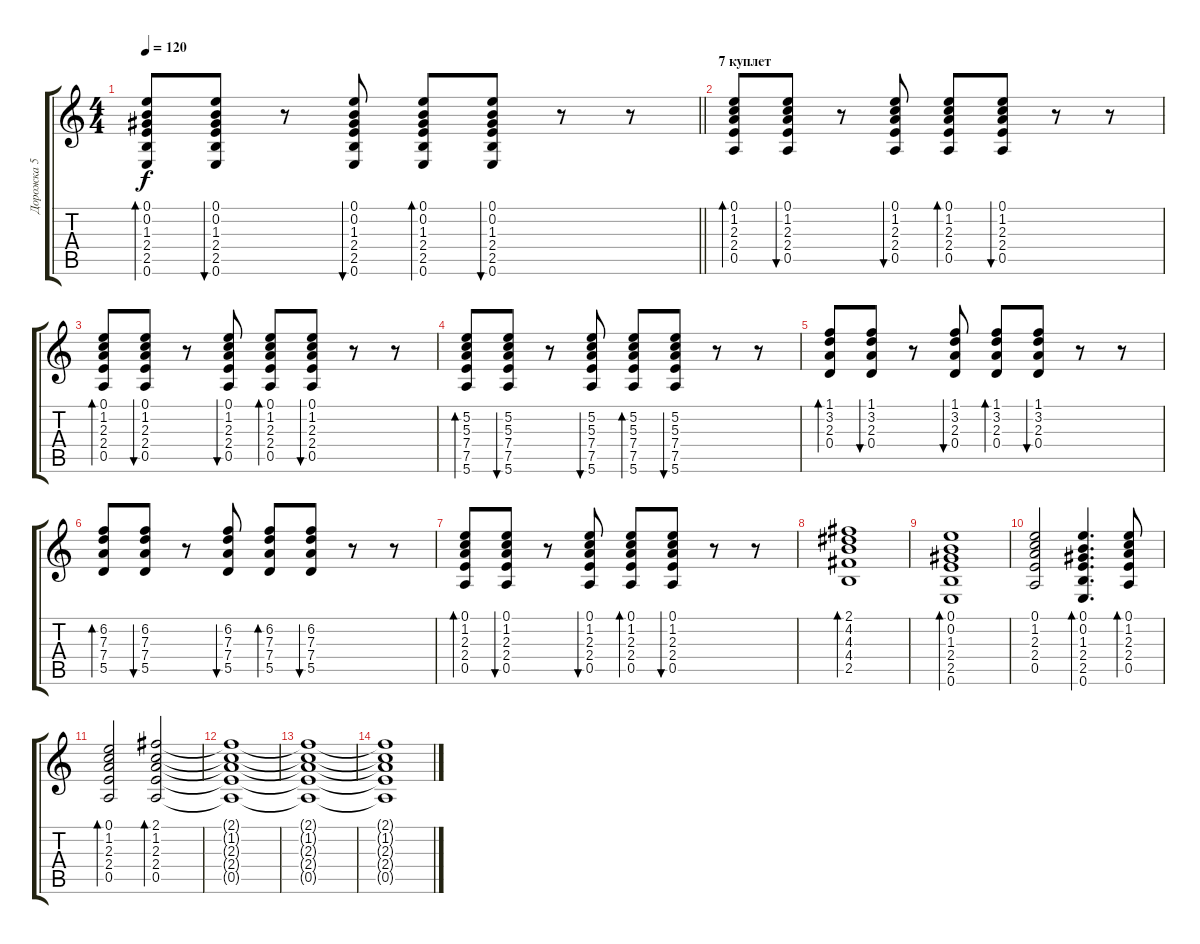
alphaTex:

\track ("Дорожка 5" "Дорожка 5") {instrument electricguitarclean}
\staff {score tabs}
\tuning (E4 B3 G3 D3 A2 E2) {hide}
\ts (4 4)
\tempo 120
\clef g2
\barLineRight lightlight
\ks c
(0.1 0.2 1.3 2.4 2.5 0.6).8{bd 60 dy f} (0.1 0.2 1.3 2.4 2.5 0.6).8{bu 60} r.8 (0.1 0.2 1.3 2.4 2.5 0.6).8{bu 60} (0.1 0.2 1.3 2.4 2.5 0.6).8{bd 60} (0.1 0.2 1.3 2.4 2.5 0.6).8{bu 60} r.8 r.8 |
\section ("" "7 куплет")
(0.1 1.2 2.3 2.4 0.5).8{bd 60} (0.1 1.2 2.3 2.4 0.5).8{bu 60} r.8 (0.1 1.2 2.3 2.4 0.5).8{bu 60} (0.1 1.2 2.3 2.4 0.5).8{bd 60} (0.1 1.2 2.3 2.4 0.5).8{bu 60} r.8 r.8 |
(0.1 1.2 2.3 2.4 0.5).8{bd 60} (0.1 1.2 2.3 2.4 0.5).8{bu 60} r.8 (0.1 1.2 2.3 2.4 0.5).8{bu 60} (0.1 1.2 2.3 2.4 0.5).8{bd 60} (0.1 1.2 2.3 2.4 0.5).8{bu 60} r.8 r.8 |
(5.2 5.3 7.4 7.5 5.6).8{bd 60} (5.2 5.3 7.4 7.5 5.6).8{bu 60} r.8 (5.2 5.3 7.4 7.5 5.6).8{bu 60} (5.2 5.3 7.4 7.5 5.6).8{bd 60} (5.2 5.3 7.4 7.5 5.6).8{bu 60} r.8 r.8 |
(1.1 3.2 2.3 0.4).8{bd 60} (1.1 3.2 2.3 0.4).8{bu 60} r.8 (1.1 3.2 2.3 0.4).8{bu 60} (1.1 3.2 2.3 0.4).8{bd 60} (1.1 3.2 2.3 0.4).8{bu 60} r.8 r.8 |
(6.2 7.3 7.4 5.5).8{bd 60} (6.2 7.3 7.4 5.5).8{bu 60} r.8 (6.2 7.3 7.4 5.5).8{bu 60} (6.2 7.3 7.4 5.5).8{bd 60} (6.2 7.3 7.4 5.5).8{bu 60} r.8 r.8 |
(0.1 1.2 2.3 2.4 0.5).8{bd 60} (0.1 1.2 2.3 2.4 0.5).8{bu 60} r.8 (0.1 1.2 2.3 2.4 0.5).8{bu 60} (0.1 1.2 2.3 2.4 0.5).8{bd 60} (0.1 1.2 2.3 2.4 0.5).8{bu 60} r.8 r.8 |
(2.1 4.2 4.3 4.4 2.5).1{bd 60} |
(0.1 0.2 1.3 2.4 2.5 0.6).1{bd 60} |
(0.1 1.2 2.3 2.4 0.5).2 (0.1 0.2 1.3 2.4 2.5 0.6).4{d bd 60} (0.1 1.2 2.3 2.4 0.5).8{bd 60} |
(0.1 1.2 2.3 2.4 0.5).2{bd 60} (2.1 1.2 2.3 2.4 0.5).2{bd 480} |
(2.1{t} 1.2{t} 2.3{t} 2.4{t} 0.5{t}).1 |
(2.1{t} 1.2{t} 2.3{t} 2.4{t} 0.5{t}).1 |
(2.1{t} 1.2{t} 2.3{t} 2.4{t} 0.5{t}).1
